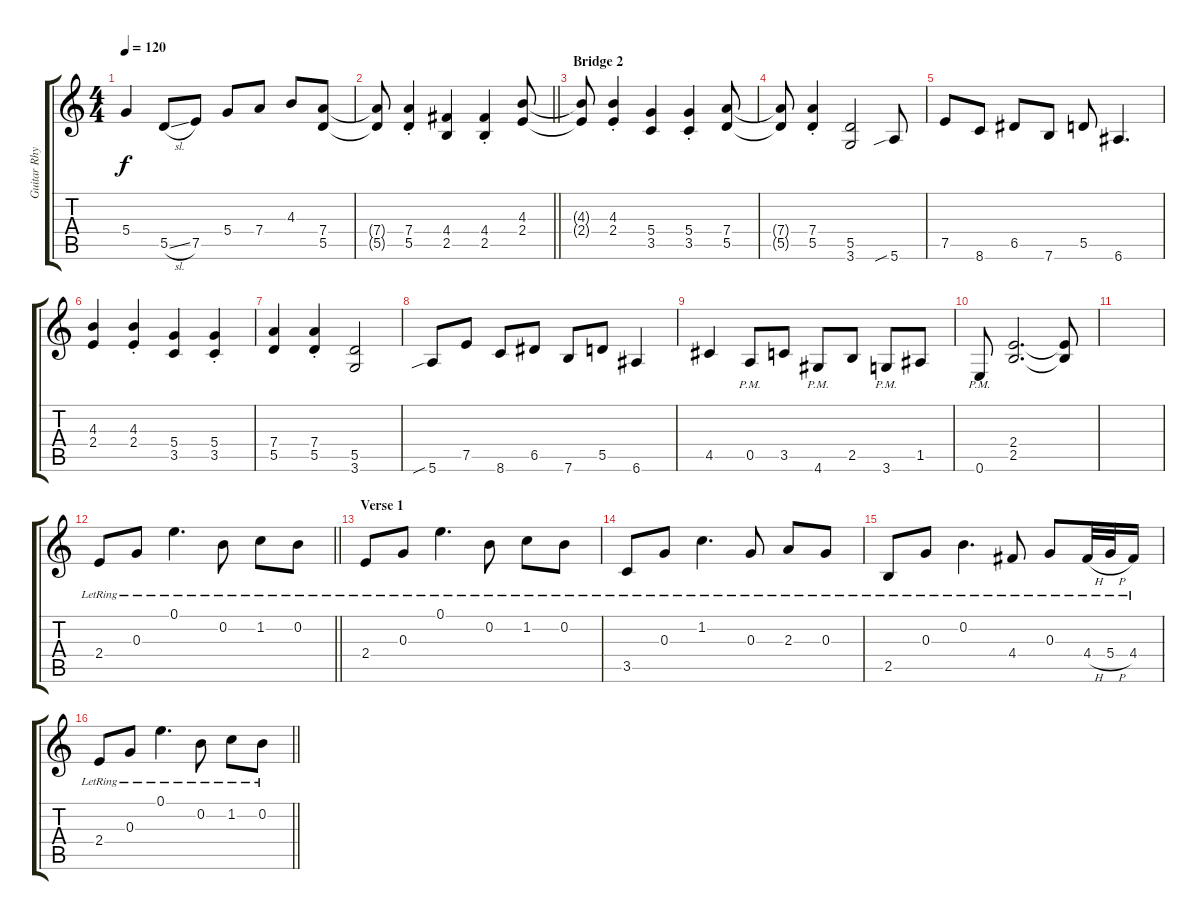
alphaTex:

\track ("Guitar Rhythm" "Guitar Rhy") {instrument electricguitarclean}
\staff {score tabs}
\tuning (E4 B3 G3 D3 A2 E2) {hide}
\ts (4 4)
\tempo 120
\clef g2
\ks c
5.4{t}.4{dy f} 5.5{sl}.8 7.5.8 5.4.8 7.4.8 4.3.8 (7.4 5.5).8 |
\barLineRight lightlight
(7.4{t} 5.5{t}).8 (7.4{st} 5.5{st}).4 (4.4 2.5).4 (4.4{st} 2.5{st}).4 (4.3 2.4).8 |
\section ("" "Bridge 2")
(4.3{t} 2.4{t}).8 (4.3{st} 2.4{st}).4 (5.4 3.5).4 (5.4{st} 3.5{st}).4 (7.4 5.5).8 |
(7.4{t} 5.5{t}).8 (7.4{st} 5.5{st}).4 (5.5 3.6).2 5.6{sib}.8 |
7.5.8 8.6.8 6.5.8 7.6.8 5.5.8 6.6.4{d} |
(4.3 2.4).4 (4.3 2.4{st}).4 (5.4 3.5).4 (5.4{st} 3.5{st}).4 |
(7.4 5.5).4 (7.4{st} 5.5{st}).4 (5.5 3.6).2 |
5.6{sib}.8 7.5.8 8.6.8 6.5.8 7.6.8 5.5.8 6.6.4 |
4.5.4 0.5{pm}.8 3.5.8 4.6{pm}.8 2.5.8 3.6{pm}.8 1.5.8 |
0.6{pm}.8 (2.4 2.5).2{d} (2.4{t} 2.5{t}).8 |
|
\barLineRight lightlight
2.4{lr}.8 0.3{lr}.8 0.1{lr}.4{d} 0.2{lr}.8 1.2{lr}.8 0.2{lr}.8 |
\section ("" "Verse 1")
2.4{lr}.8 0.3{lr}.8 0.1{lr}.4{d} 0.2{lr}.8 1.2{lr}.8 0.2{lr}.8 |
3.5{lr}.8 0.3{lr}.8 1.2{lr}.4{d} 0.3{lr}.8 2.3{lr}.8 0.3{lr}.8 |
2.5{lr}.8 0.3{lr}.8 0.2{lr}.4{d} 4.4{lr}.8 0.3{lr}.8 4.4{h lr}.32 5.4{h lr}.32 4.4{lr}.16 |
\barLineRight lightlight
2.4{lr}.8 0.3{lr}.8 0.1{lr}.4{d} 0.2{lr}.8 1.2{lr}.8 0.2{lr}.8
